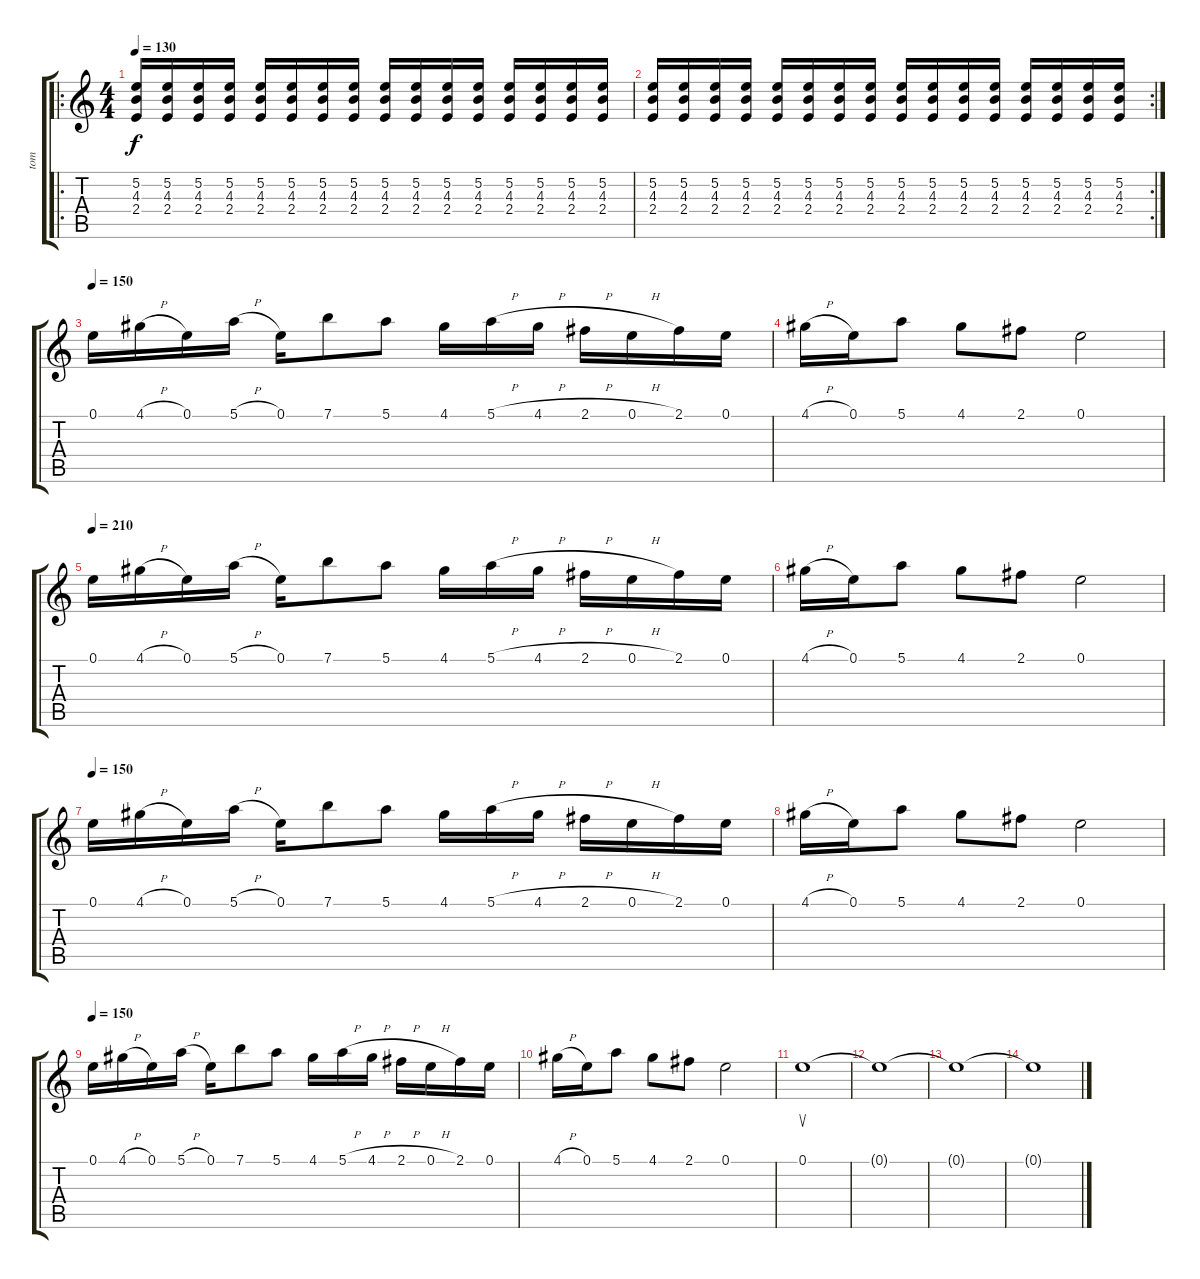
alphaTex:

\track ("tom" "tom") {instrument distortionguitar}
\staff {score tabs}
\tuning (E4 B3 G3 D3 A2 E2) {hide}
\ro
\ts (4 4)
\tempo 130
\clef g2
\ks c
(5.2 4.3 2.4).16{dy f} (5.2 4.3 2.4).16 (5.2 4.3 2.4).16 (5.2 4.3 2.4).16 (5.2 4.3 2.4).16 (5.2 4.3 2.4).16 (5.2 4.3 2.4).16 (5.2 4.3 2.4).16 (5.2 4.3 2.4).16 (5.2 4.3 2.4).16 (5.2 4.3 2.4).16 (5.2 4.3 2.4).16 (5.2 4.3 2.4).16 (5.2 4.3 2.4).16 (5.2 4.3 2.4).16 (5.2 4.3 2.4).16 |
\rc 2
(5.2 4.3 2.4).16 (5.2 4.3 2.4).16 (5.2 4.3 2.4).16 (5.2 4.3 2.4).16 (5.2 4.3 2.4).16 (5.2 4.3 2.4).16 (5.2 4.3 2.4).16 (5.2 4.3 2.4).16 (5.2 4.3 2.4).16 (5.2 4.3 2.4).16 (5.2 4.3 2.4).16 (5.2 4.3 2.4).16 (5.2 4.3 2.4).16 (5.2 4.3 2.4).16 (5.2 4.3 2.4).16 (5.2 4.3 2.4).16 |
\tempo 150
0.1.16{volume 16} 4.1{h}.16 0.1.16 5.1{h}.16 0.1.16 7.1.8 5.1.8 4.1.16 5.1{h}.16 4.1{h}.16 2.1{h}.16 0.1{h}.16 2.1.16 0.1.16 |
4.1{h}.16 0.1.16 5.1.8 4.1.8 2.1.8 0.1.2 |
\tempo 150
\tempo 210
0.1.16 4.1{h}.16 0.1.16 5.1{h}.16 0.1.16 7.1.8 5.1.8 4.1.16 5.1{h}.16 4.1{h}.16 2.1{h}.16 0.1{h}.16 2.1.16 0.1.16 |
4.1{h}.16 0.1.16 5.1.8 4.1.8 2.1.8 0.1.2 |
\tempo 150
0.1.16 4.1{h}.16 0.1.16 5.1{h}.16 0.1.16 7.1.8 5.1.8 4.1.16 5.1{h}.16 4.1{h}.16 2.1{h}.16 0.1{h}.16 2.1.16 0.1.16 |
4.1{h}.16 0.1.16 5.1.8 4.1.8 2.1.8 0.1.2 |
\tempo 150
0.1.16 4.1{h}.16 0.1.16 5.1{h}.16 0.1.16 7.1.8 5.1.8 4.1.16 5.1{h}.16 4.1{h}.16 2.1{h}.16 0.1{h}.16 2.1.16 0.1.16 |
4.1{h}.16 0.1.16 5.1.8 4.1.8 2.1.8 0.1.2 |
0.1.1{su volume 7} |
0.1{t}.1 |
0.1{t}.1 |
0.1{t}.1
